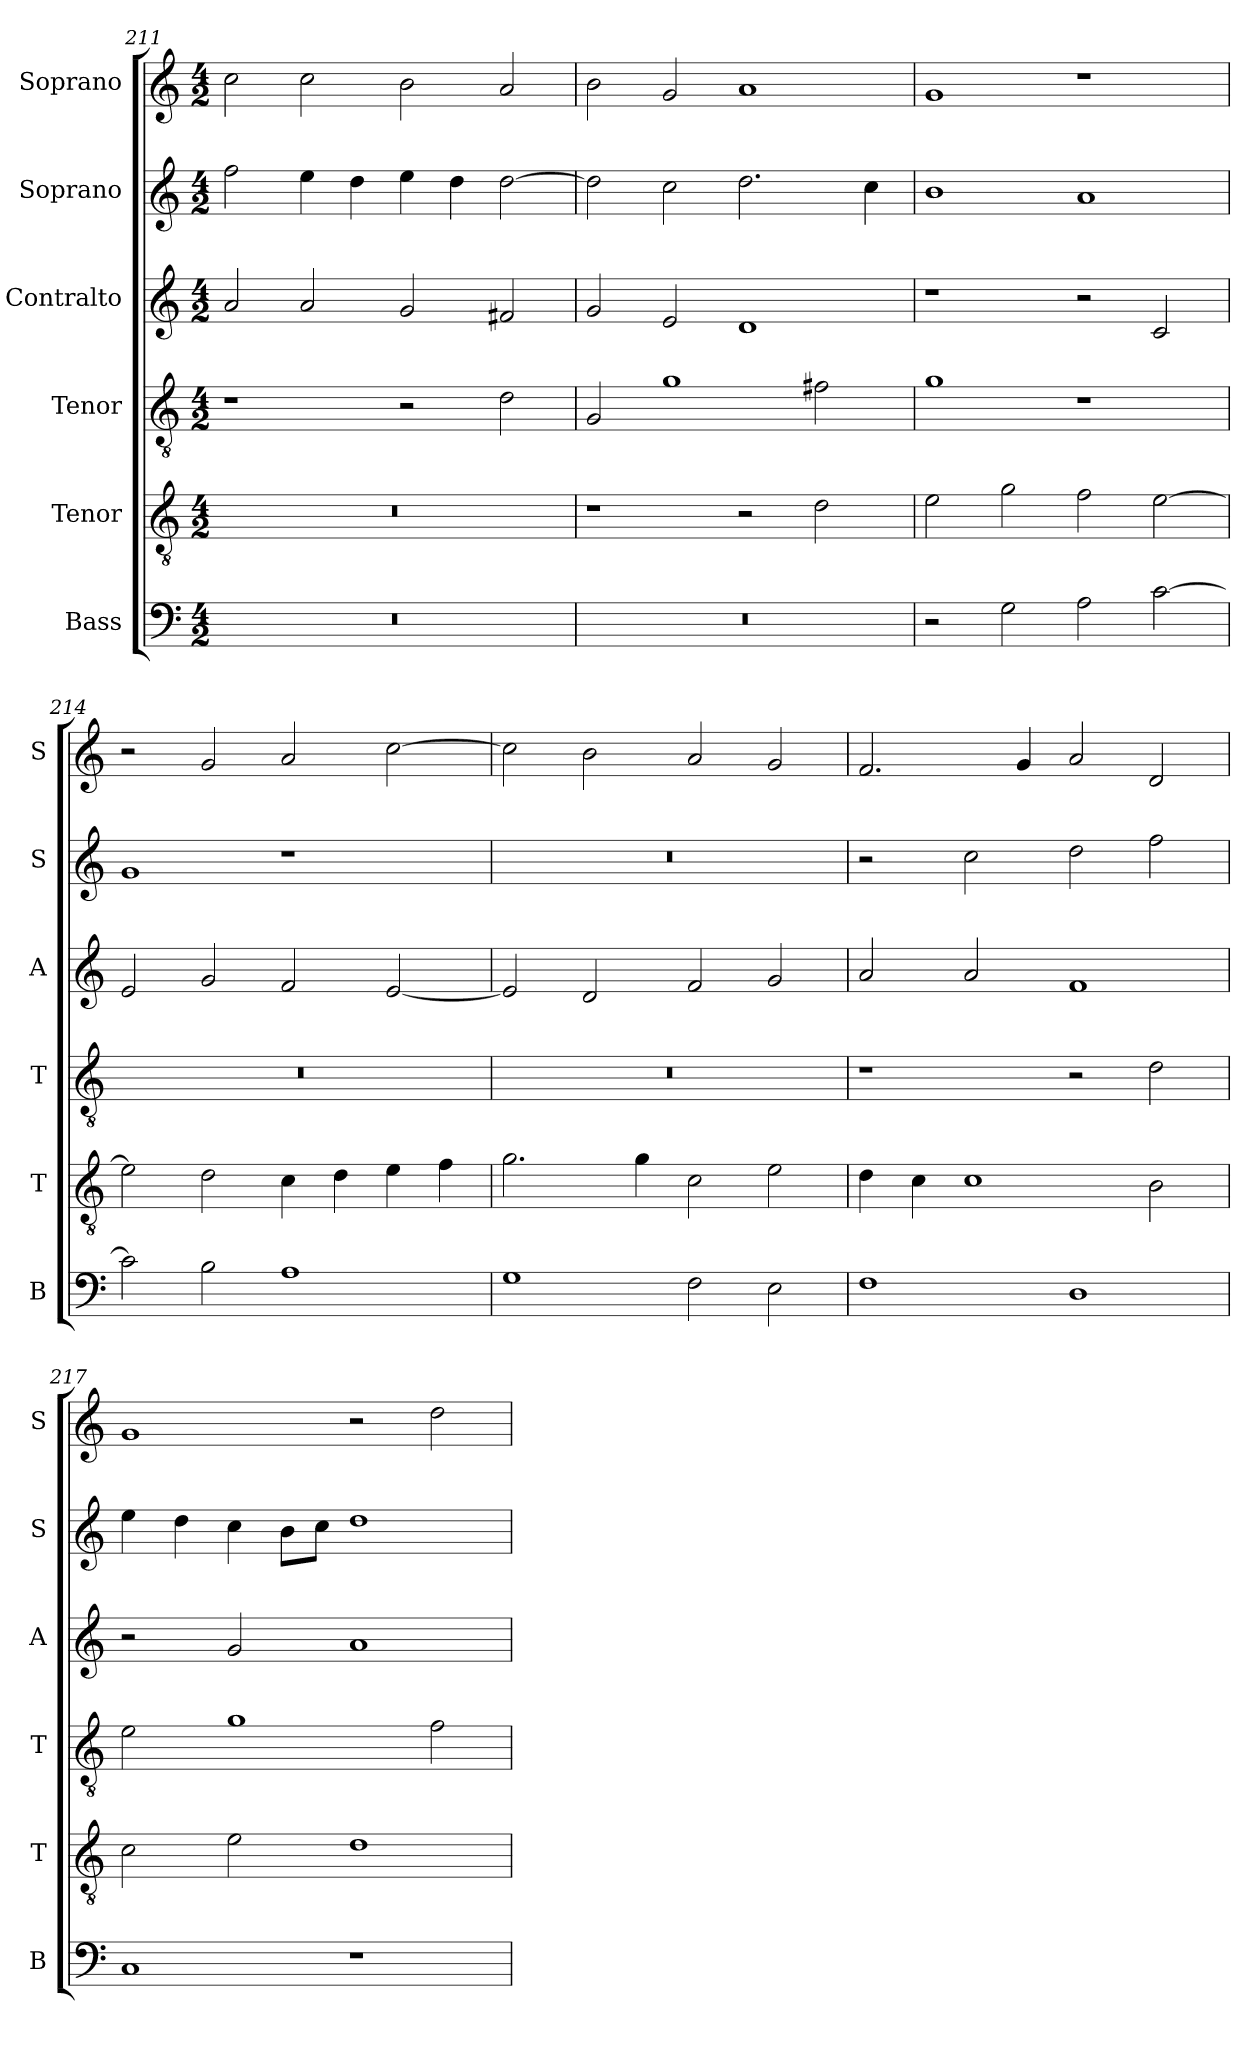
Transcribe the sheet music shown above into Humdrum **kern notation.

**kern	**kern	**kern	**kern	**kern	**kern
*part6	*part5	*part4	*part3	*part2	*part1
*staff6	*staff5	*staff4	*staff3	*staff2	*staff1
*I"Bass	*I"Tenor	*I"Tenor	*I"Contralto	*I"Soprano	*I"Soprano
*I'B	*I'T	*I'T	*I'A	*I'S	*I'S
*clefF4	*clefGv2	*clefGv2	*clefG2	*clefG2	*clefG2
*k[]	*k[]	*k[]	*k[]	*k[]	*k[]
*C:ion	*C:ion	*C:ion	*C:ion	*C:ion	*C:ion
*M4/2	*M4/2	*M4/2	*M4/2	*M4/2	*M4/2
=211	=211	=211	=211	=211	=211
0r	0r	1r	2a	2ff	2cc
.	.	.	2a	4ee	2cc
.	.	.	.	4dd	.
.	.	2r	2g	4ee	2b
.	.	.	.	4dd	.
.	.	2d	2f#X	[2dd	2a
=212	=212	=212	=212	=212	=212
0r	1r	2G	2g	2dd]	2b
.	.	1g	2e	2cc	2g
.	2r	.	1d	2.dd	1a
.	2d	2f#X	.	.	.
.	.	.	.	4cc	.
=213	=213	=213	=213	=213	=213
2r	2e	1g	1r	1b	1g
2G	2g	.	.	.	.
2A	2f	1r	2r	1a	1r
[2c	[2e	.	2c	.	.
=214	=214	=214	=214	=214	=214
2c]	2e]	0r	2e	1g	2r
2B	2d	.	2g	.	2g
1A	4c	.	2f	1r	2a
.	4d	.	.	.	.
.	4e	.	[2e	.	[2cc
.	4f	.	.	.	.
=215	=215	=215	=215	=215	=215
1G	2.g	0r	2e]	0r	2cc]
.	.	.	2d	.	2b
.	4g	.	.	.	.
2F	2c	.	2f	.	2a
2E	2e	.	2g	.	2g
=216	=216	=216	=216	=216	=216
1F	4d	1r	2a	2r	2.f
.	4c	.	.	.	.
.	1c	.	2a	2cc	.
.	.	.	.	.	4g
1D	.	2r	1f	2dd	2a
.	2B	2d	.	2ff	2d
=217	=217	=217	=217	=217	=217
1C	2c	2e	2r	4ee	1g
.	.	.	.	4dd	.
.	2e	1g	2g	4cc	.
.	.	.	.	8b\L	.
.	.	.	.	8cc\J	.
1r	1d	.	1a	1dd	2r
.	.	2f	.	.	2dd
=	=	=	=	=	=
*-	*-	*-	*-	*-	*-
